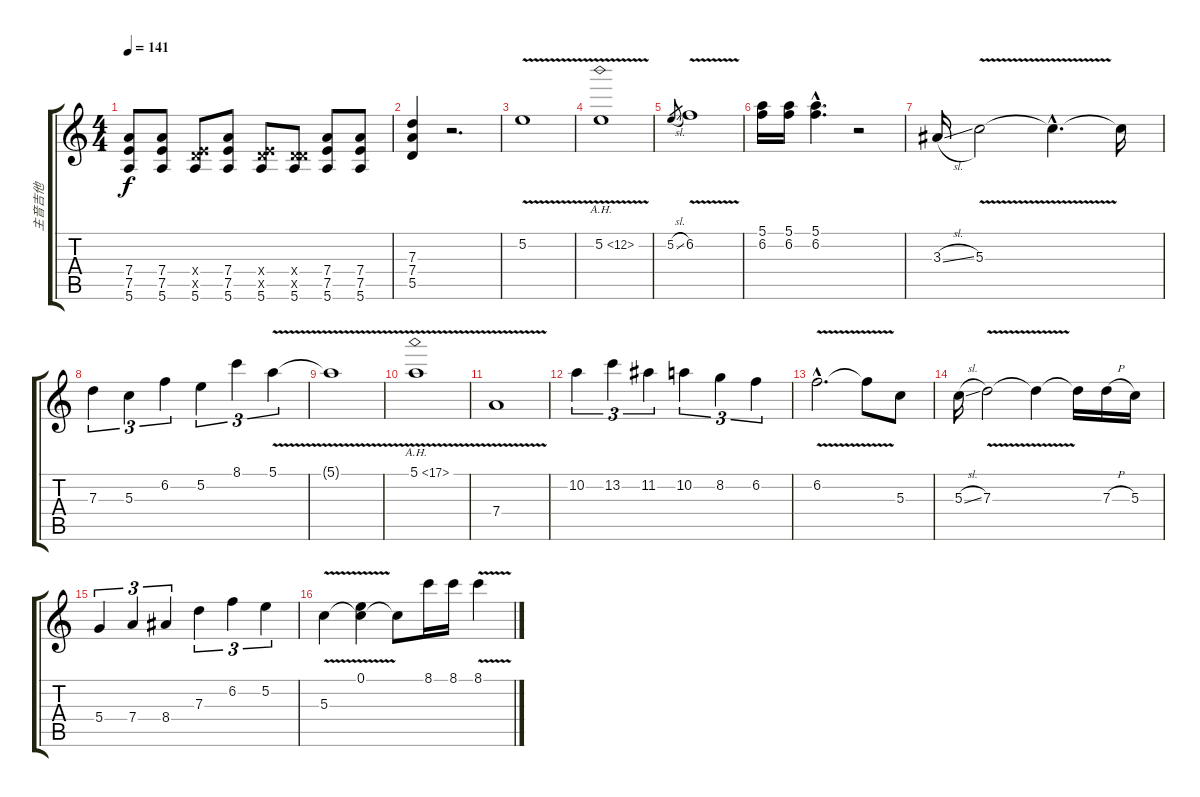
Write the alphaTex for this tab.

\track ("主音吉他" "主音吉他") {instrument overdrivenguitar}
\staff {score tabs}
\tuning (E4 B3 G3 D3 A2 E2) {hide}
\ts (4 4)
\tempo 141
\clef g2
\ks c
(7.4 7.5 5.6).8{dy f} (7.4 7.5 5.6).8 (0.4{x} 7.5{x} 5.6).8 (7.4 7.5 5.6).8 (0.4{x} 7.5{x} 5.6).8 (0.4{x} 5.5{x} 5.6).8 (7.4 7.5 5.6).8 (7.4 7.5 5.6).8 |
(7.3 7.4 5.5).4 r.2{d} |
5.2{v}.1{volume 16 instrument electricguitarjazz} |
5.2{ah 7 v}.1 |
5.2{sl}.8{gr} 6.2{v}.1 |
(5.1 6.2).16 (5.1 6.2).16 (5.1{hac} 6.2{hac}).4{d} r.2 |
3.3{sl}.16 5.3{v}.2 5.3{hac t}.4{d} 5.3{t}.16 |
7.3.4{tu (3 2)} 5.3.4{tu (3 2)} 6.2.4{tu (3 2)} 5.2.4{tu (3 2)} 8.1.4{tu (3 2)} 5.1{v}.4{tu (3 2)} |
5.1{t}.1 |
5.1{ah 12 v}.1 |
7.4{v}.1 |
10.2.4{tu (3 2)} 13.2.4{tu (3 2)} 11.2.4{tu (3 2)} 10.2.4{tu (3 2)} 8.2.4{tu (3 2)} 6.2.4{tu (3 2)} |
6.2{v hac}.2{d} 6.2{t}.8 5.3.8 |
5.3{sl}.16 7.3{v}.2 7.3{t}.4 7.3{t}.16 7.3{h}.16 5.3.16 |
5.4.4{tu (3 2)} 7.4.4{tu (3 2)} 8.4.4{tu (3 2)} 7.3.4{tu (3 2)} 6.2.4{tu (3 2)} 5.2.4{tu (3 2)} |
5.3{v}.4 (0.1 5.3{t}).4 5.3{t}.8 8.1.16 8.1.16 8.1{v}.4
